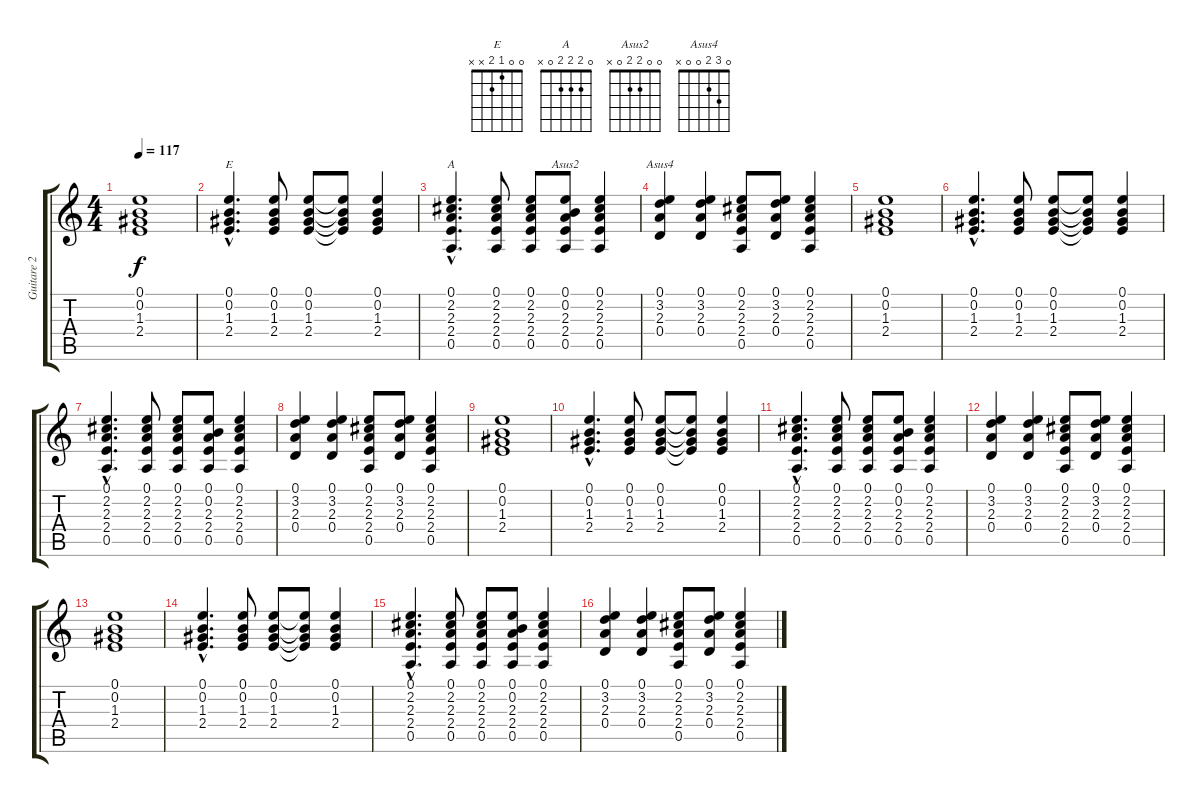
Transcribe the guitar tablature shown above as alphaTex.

\track ("Guitare 2 (?)" "Guitare 2 ") {instrument acousticguitarsteel}
\staff {score tabs}
\tuning (E4 B3 G3 D3 A2 E2) {hide}
\chord ("E" 0 0 1 2 x x)
\chord ("A" 0 2 2 2 0 x)
\chord ("Asus2" 0 0 2 2 0 x)
\chord ("Asus4" 0 3 2 0 0 x)
\ts (4 4)
\tempo 117
\clef g2
\ks c
(0.1 0.2 1.3 2.4).1{dy f} |
(0.1{hac} 0.2{hac} 1.3{hac} 2.4{hac}).4{d ch "E"} (0.1 0.2 1.3 2.4).8 (0.1 0.2 1.3 2.4).8 (0.1{t} 0.2{t} 1.3{t} 2.4{t}).8 (0.1 0.2 1.3 2.4).4 |
(0.1{hac} 2.2{hac} 2.3{hac} 2.4{hac} 0.5{hac}).4{d ch "A"} (0.1 2.2 2.3 2.4 0.5).8 (0.1 2.2 2.3 2.4 0.5).8 (0.1 0.2 2.3 2.4 0.5).8{ch "Asus2"} (0.1 2.2 2.3 2.4 0.5).4 |
(0.1 3.2 2.3 0.4).4{ch "Asus4"} (0.1 3.2 2.3 0.4).4 (0.1 2.2 2.3 2.4 0.5).8 (0.1 3.2 2.3 0.4).8 (0.1 2.2 2.3 2.4 0.5).4 |
(0.1 0.2 1.3 2.4).1 |
(0.1{hac} 0.2{hac} 1.3{hac} 2.4{hac}).4{d} (0.1 0.2 1.3 2.4).8 (0.1 0.2 1.3 2.4).8 (0.1{t} 0.2{t} 1.3{t} 2.4{t}).8 (0.1 0.2 1.3 2.4).4 |
(0.1{hac} 2.2{hac} 2.3{hac} 2.4{hac} 0.5{hac}).4{d} (0.1 2.2 2.3 2.4 0.5).8 (0.1 2.2 2.3 2.4 0.5).8 (0.1 0.2 2.3 2.4 0.5).8 (0.1 2.2 2.3 2.4 0.5).4 |
(0.1 3.2 2.3 0.4).4 (0.1 3.2 2.3 0.4).4 (0.1 2.2 2.3 2.4 0.5).8 (0.1 3.2 2.3 0.4).8 (0.1 2.2 2.3 2.4 0.5).4 |
(0.1 0.2 1.3 2.4).1 |
(0.1{hac} 0.2{hac} 1.3{hac} 2.4{hac}).4{d} (0.1 0.2 1.3 2.4).8 (0.1 0.2 1.3 2.4).8 (0.1{t} 0.2{t} 1.3{t} 2.4{t}).8 (0.1 0.2 1.3 2.4).4 |
(0.1{hac} 2.2{hac} 2.3{hac} 2.4{hac} 0.5{hac}).4{d} (0.1 2.2 2.3 2.4 0.5).8 (0.1 2.2 2.3 2.4 0.5).8 (0.1 0.2 2.3 2.4 0.5).8 (0.1 2.2 2.3 2.4 0.5).4 |
(0.1 3.2 2.3 0.4).4 (0.1 3.2 2.3 0.4).4 (0.1 2.2 2.3 2.4 0.5).8 (0.1 3.2 2.3 0.4).8 (0.1 2.2 2.3 2.4 0.5).4 |
(0.1 0.2 1.3 2.4).1 |
(0.1{hac} 0.2{hac} 1.3{hac} 2.4{hac}).4{d} (0.1 0.2 1.3 2.4).8 (0.1 0.2 1.3 2.4).8 (0.1{t} 0.2{t} 1.3{t} 2.4{t}).8 (0.1 0.2 1.3 2.4).4 |
(0.1{hac} 2.2{hac} 2.3{hac} 2.4{hac} 0.5{hac}).4{d} (0.1 2.2 2.3 2.4 0.5).8 (0.1 2.2 2.3 2.4 0.5).8 (0.1 0.2 2.3 2.4 0.5).8 (0.1 2.2 2.3 2.4 0.5).4 |
(0.1 3.2 2.3 0.4).4 (0.1 3.2 2.3 0.4).4 (0.1 2.2 2.3 2.4 0.5).8 (0.1 3.2 2.3 0.4).8 (0.1 2.2 2.3 2.4 0.5).4
